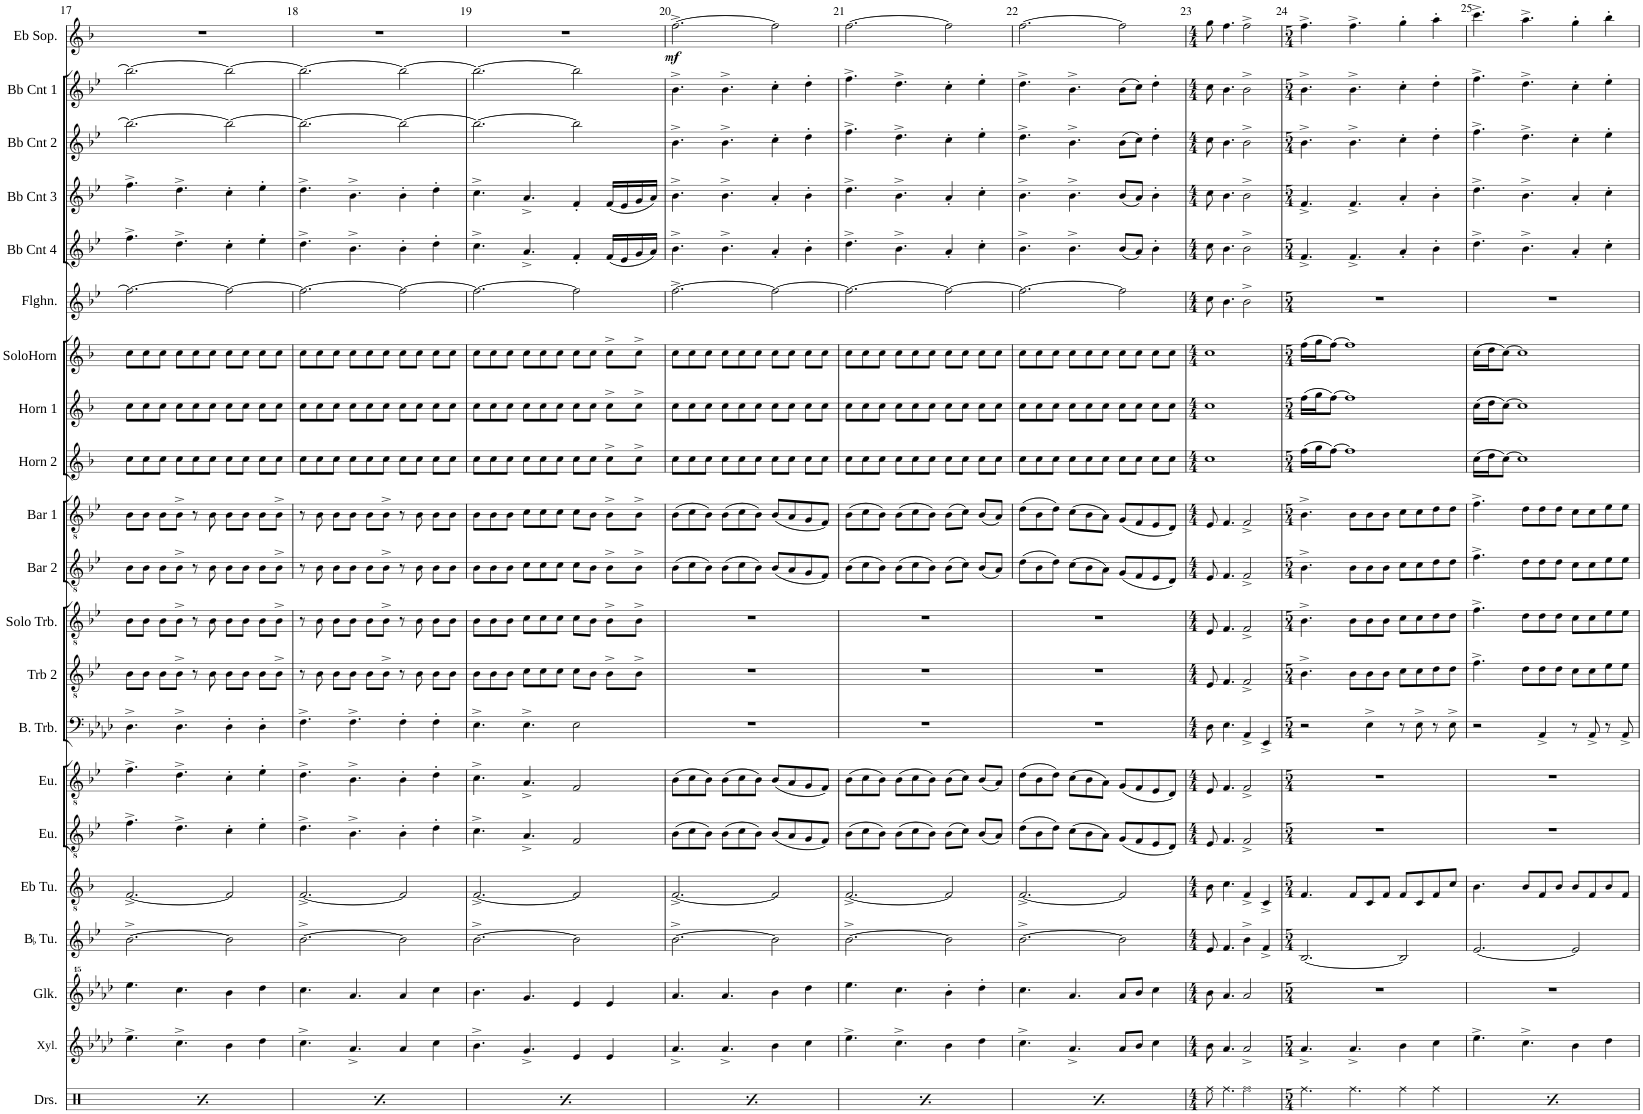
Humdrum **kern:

**kern	**dynam	**kern	**kern	**kern	**kern	**kern	**kern	**kern	**kern	**kern	**kern	**kern	**kern	**kern	**kern	**kern	**kern	**kern	**kern	**kern	**kern	**dynam
*part21	*part21	*part20	*part19	*part18	*part17	*part16	*part15	*part14	*part13	*part12	*part11	*part10	*part9	*part8	*part7	*part6	*part5	*part4	*part3	*part2	*part1	*part1
*staff21	*staff21	*staff20	*staff19	*staff18	*staff17	*staff16	*staff15	*staff14	*staff13	*staff12	*staff11	*staff10	*staff9	*staff8	*staff7	*staff6	*staff5	*staff4	*staff3	*staff2	*staff1	*staff1
*I"Drumset	*	*I"Xylophone	*I"Glockenspiel	*I"BaccidentalFlat Tuba	*I"Eb Tuba	*I"Euphonium	*I"Euphonium	*I"Bass Trombone	*I"Trombone 2	*I"Solo Trombone	*I"Baritone 2	*I"Baritone 1	*I"Horn 2	*I"Horn 1	*I"Solo Horn	*I"Flugelhorn	*I"Bb Cornet 4	*I"Bb Cornet 3	*I"Bb Cornet 2	*I"Bb Cornet 1	*I"Eb Soprano	*
*I'Drs.	*	*I'Xyl.	*I'Glk.	*I'BaccidentalFlat Tu.	*I'Eb Tu.	*I'Eu.	*I'Eu.	*I'B. Trb.	*I'Trb 2	*I'Solo Trb.	*I'Bar 2	*I'Bar 1	*I'Horn 2	*I'Horn 1	*I'SoloHorn	*I'Flghn.	*I'Bb Cnt 4	*I'Bb Cnt 3	*I'Bb Cnt 2	*I'Bb Cnt 1	*I'Eb Sop.	*
!!LO:PB:g=z
*clefX	*	*clefG2	*clefG^^2	*clefG2	*clefGv2	*clefGv2	*clefGv2	*clefF4	*clefGv2	*clefGv2	*clefGv2	*clefGv2	*clefG2	*clefG2	*clefG2	*clefG2	*clefG2	*clefG2	*clefG2	*clefG2	*clefG2	*
*	*	*Trd-7c-12	*	*	*	*	*	*	*	*	*Trd4c7	*	*Trd5c9	*Trd5c9	*Trd5c9	*Trd1c2	*Trd1c2	*Trd1c2	*Trd1c2	*Trd1c2	*Trd-2c-3	*
*k[]	*	*k[b-e-a-d-]	*k[b-e-a-d-]	*k[b-e-]	*k[b-]	*k[b-e-]	*k[b-e-]	*k[b-e-a-d-]	*k[b-e-]	*k[b-e-]	*k[b-e-]	*k[b-e-]	*k[b-]	*k[b-]	*k[b-]	*k[b-e-]	*k[b-e-]	*k[b-e-]	*k[b-e-]	*k[b-e-]	*k[b-]	*
*M5/4	*	*M5/4	*M5/4	*M5/4	*M5/4	*M5/4	*M5/4	*M5/4	*M5/4	*M5/4	*M5/4	*M5/4	*M5/4	*M5/4	*M5/4	*M5/4	*M5/4	*M5/4	*M5/4	*M5/4	*M5/4	*
=17	=17	=17	=17	=17	=17	=17	=17	=17	=17	=17	=17	=17	=17	=17	=17	=17	=17	=17	=17	=17	=17	=17
!	!LO:DY:b	!	!	!	!	!	!	!	!	!	!	!	!	!	!	!	!	!	!	!	!	!
4.Rff\	mf	4.ee-^\	4.eeee-\	[2.b-^\	[2.F^/	4.f^\	4.f^\	4.D-^\	8B-\L	8B-\L	8B-\L	8B-\L	8cc\L	8cc\L	8cc\L	2.ff\_	4.ff^\	4.ff^\	2.bb-\_	2.bb-\_	4%5r	.
.	.	.	.	.	.	.	.	.	8B-\J	8B-\J	8B-\J	8B-\J	8cc\	8cc\	8cc\	.	.	.	.	.	.	.
.	.	.	.	.	.	.	.	.	8B-\L	8B-\L	8B-\L	8B-\L	8cc\J	8cc\J	8cc\J	.	.	.	.	.	.	.
4.Rff\	.	4.cc^\	4.cccc\	.	.	4.d^\	4.d^\	4.D-^\	8B-^\J	8B-^\J	8B-^\J	8B-^\J	8cc\L	8cc\L	8cc\L	.	4.dd^\	4.dd^\	.	.	.	.
.	.	.	.	.	.	.	.	.	8r	8r	8r	8r	8cc\	8cc\	8cc\	.	.	.	.	.	.	.
.	.	.	.	.	.	.	.	.	8B-\	8B-\	8B-\	8B-\	8cc\J	8cc\J	8cc\J	.	.	.	.	.	.	.
4Rff\	.	4b-\	4bbb-\	2b-\]	2F/]	4c'\	4c'\	4D-'\	8B-\L	8B-\L	8B-\L	8B-\L	8cc\L	8cc\L	8cc\L	2ff\_	4cc'\	4cc'\	2bb-\_	2bb-\_	.	.
.	.	.	.	.	.	.	.	.	8B-\J	8B-\J	8B-\J	8B-\J	8cc\J	8cc\J	8cc\J	.	.	.	.	.	.	.
4Rff\	.	4dd-\	4dddd-\	.	.	4e-'\	4e-'\	4D-'\	8B-\L	8B-\L	8B-\L	8B-\L	8cc\L	8cc\L	8cc\L	.	4ee-'\	4ee-'\	.	.	.	.
.	.	.	.	.	.	.	.	.	8B-^\J	8B-^\J	8B-^\J	8B-^\J	8cc\J	8cc\J	8cc\J	.	.	.	.	.	.	.
=18	=18	=18	=18	=18	=18	=18	=18	=18	=18	=18	=18	=18	=18	=18	=18	=18	=18	=18	=18	=18	=18	=18
!	!LO:DY:b	!	!	!	!	!	!	!	!	!	!	!	!	!	!	!	!	!	!	!	!	!
4.Rff\	mf	4.cc^\	4.cccc\	[2.b-^\	[2.F^/	4.d^\	4.d^\	4.F^\	8r	8r	8r	8r	8cc\L	8cc\L	8cc\L	2.ff\_	4.dd^\	4.dd^\	2.bb-\_	2.bb-\_	4%5r	.
.	.	.	.	.	.	.	.	.	8B-\	8B-\	8B-\	8B-\	8cc\	8cc\	8cc\	.	.	.	.	.	.	.
.	.	.	.	.	.	.	.	.	8B-\L	8B-\L	8B-\L	8B-\L	8cc\J	8cc\J	8cc\J	.	.	.	.	.	.	.
4.Rff\	.	4.a-^/	4.aaa-/	.	.	4.B-^\	4.B-^\	4.F^\	8B-\J	8B-\J	8B-\J	8B-\J	8cc\L	8cc\L	8cc\L	.	4.b-^\	4.b-^\	.	.	.	.
.	.	.	.	.	.	.	.	.	8B-\L	8B-\L	8B-\L	8B-\L	8cc\	8cc\	8cc\	.	.	.	.	.	.	.
.	.	.	.	.	.	.	.	.	8B-^\J	8B-^\J	8B-^\J	8B-^\J	8cc\J	8cc\J	8cc\J	.	.	.	.	.	.	.
4Rff\	.	4a-/	4aaa-/	2b-\]	2F/]	4B-'\	4B-'\	4F'\	8r	8r	8r	8r	8cc\L	8cc\L	8cc\L	2ff\_	4b-'\	4b-'\	2bb-\_	2bb-\_	.	.
.	.	.	.	.	.	.	.	.	8B-\	8B-\	8B-\	8B-\	8cc\J	8cc\J	8cc\J	.	.	.	.	.	.	.
4Rff\	.	4cc\	4cccc\	.	.	4d'\	4d'\	4F'\	8B-\L	8B-\L	8B-\L	8B-\L	8cc\L	8cc\L	8cc\L	.	4dd'\	4dd'\	.	.	.	.
.	.	.	.	.	.	.	.	.	8B-\J	8B-\J	8B-\J	8B-\J	8cc\J	8cc\J	8cc\J	.	.	.	.	.	.	.
=19	=19	=19	=19	=19	=19	=19	=19	=19	=19	=19	=19	=19	=19	=19	=19	=19	=19	=19	=19	=19	=19	=19
!	!LO:DY:b	!	!	!	!	!	!	!	!	!	!	!	!	!	!	!	!	!	!	!	!	!
4.Rff\	mf	4.b-^\	4.bbb-\	[2.b-^\	[2.F^/	4.c^\	4.c^\	4.E-^\	8B-\L	8B-\L	8B-\L	8B-\L	8cc\L	8cc\L	8cc\L	2.ff\_	4.cc^\	4.cc^\	2.bb-\_	2.bb-\_	4%5r	.
.	.	.	.	.	.	.	.	.	8B-\	8B-\	8B-\	8B-\	8cc\	8cc\	8cc\	.	.	.	.	.	.	.
.	.	.	.	.	.	.	.	.	8B-\J	8B-\J	8B-\J	8B-\J	8cc\J	8cc\J	8cc\J	.	.	.	.	.	.	.
4.Rff\	.	4.g^/	4.ggg/	.	.	4.A^/	4.A^/	4.E-^\	8c\L	8c\L	8c\L	8c\L	8cc\L	8cc\L	8cc\L	.	4.a^/	4.a^/	.	.	.	.
.	.	.	.	.	.	.	.	.	8c\	8c\	8c\	8c\	8cc\	8cc\	8cc\	.	.	.	.	.	.	.
.	.	.	.	.	.	.	.	.	8c\J	8c\J	8c\J	8c\J	8cc\J	8cc\J	8cc\J	.	.	.	.	.	.	.
4Rff\	.	4e-/	4eee-/	2b-\]	2F/]	2F/	2F/	2E-\	8c\L	8c\L	8c\L	8c\L	8cc\L	8cc\L	8cc\L	2ff\]	4f'/	4f'/	2bb-\]	2bb-\]	.	.
.	.	.	.	.	.	.	.	.	8B-\J	8B-\J	8B-\J	8B-\J	8cc\J	8cc\J	8cc\J	.	.	.	.	.	.	.
4Rff\	.	4e-/	4eee-/	.	.	.	.	.	8B-^\L	8B-^\L	8B-^\L	8B-^\L	8cc^\L	8cc^\L	8cc^\L	.	(16f/LL	(16f/LL	.	.	.	.
.	.	.	.	.	.	.	.	.	.	.	.	.	.	.	.	.	16e-/	16e-/	.	.	.	.
.	.	.	.	.	.	.	.	.	8B-^\J	8B-^\J	8B-^\J	8B-^\J	8cc^\J	8cc^\J	8cc^\J	.	16g/	16g/	.	.	.	.
.	.	.	.	.	.	.	.	.	.	.	.	.	.	.	.	.	16a/JJ)	16a/JJ)	.	.	.	.
=20	=20	=20	=20	=20	=20	=20	=20	=20	=20	=20	=20	=20	=20	=20	=20	=20	=20	=20	=20	=20	=20	=20
!	!LO:DY:b	!	!	!	!	!	!	!	!	!	!	!	!	!	!	!	!	!	!	!	!	!LO:DY:b
4.Rff\	mf	4.a-^/	4.aaa-/	[2.b-^\	[2.F^/	(8B-\L	(8B-\L	4%5r	4%5r	4%5r	(8B-\L	(8B-\L	8cc\L	8cc\L	8cc\L	[2.ff^\	4.b-^\	4.b-^\	4.b-^\	4.b-^\	[2.ff^\	mf
.	.	.	.	.	.	8c\	8c\	.	.	.	8c\	8c\	8cc\	8cc\	8cc\	.	.	.	.	.	.	.
.	.	.	.	.	.	8B-\J)	8B-\J)	.	.	.	8B-\J)	8B-\J)	8cc\J	8cc\J	8cc\J	.	.	.	.	.	.	.
4.Rff\	.	4.a-^/	4.aaa-/	.	.	(8B-\L	(8B-\L	.	.	.	(8B-\L	(8B-\L	8cc\L	8cc\L	8cc\L	.	4.b-^\	4.b-^\	4.b-^\	4.b-^\	.	.
.	.	.	.	.	.	8c\	8c\	.	.	.	8c\	8c\	8cc\	8cc\	8cc\	.	.	.	.	.	.	.
.	.	.	.	.	.	8B-\J)	8B-\J)	.	.	.	8B-\J)	8B-\J)	8cc\J	8cc\J	8cc\J	.	.	.	.	.	.	.
4Rff\	.	4b-\	4bbb-\	2b-\]	2F/]	(8B-/L	(8B-/L	.	.	.	(8B-/L	(8B-/L	8cc\L	8cc\L	8cc\L	2ff\_	4a'/	4a'/	4cc'\	4cc'\	2ff\]	.
.	.	.	.	.	.	8A/	8A/	.	.	.	8A/	8A/	8cc\J	8cc\J	8cc\J	.	.	.	.	.	.	.
4Rff\	.	4cc\	4dddd-\	.	.	8G/	8G/	.	.	.	8G/	8G/	8cc\L	8cc\L	8cc\L	.	4b-'\	4b-'\	4dd'\	4dd'\	.	.
.	.	.	.	.	.	8F/J)	8F/J)	.	.	.	8F/J)	8F/J)	8cc\J	8cc\J	8cc\J	.	.	.	.	.	.	.
=21	=21	=21	=21	=21	=21	=21	=21	=21	=21	=21	=21	=21	=21	=21	=21	=21	=21	=21	=21	=21	=21	=21
!	!LO:DY:b	!	!	!	!	!	!	!	!	!	!	!	!	!	!	!	!	!	!	!	!	!
4.Rff\	mf	4.ee-^\	4.eeee-\	[2.b-^\	[2.F^/	(8B-\L	(8B-\L	4%5r	4%5r	4%5r	(8B-\L	(8B-\L	8cc\L	8cc\L	8cc\L	2.ff\_	4.dd^\	4.dd^\	4.ff^\	4.ff^\	[2.ff\	.
.	.	.	.	.	.	8c\	8c\	.	.	.	8c\	8c\	8cc\	8cc\	8cc\	.	.	.	.	.	.	.
.	.	.	.	.	.	8B-\J)	8B-\J)	.	.	.	8B-\J)	8B-\J)	8cc\J	8cc\J	8cc\J	.	.	.	.	.	.	.
4.Rff\	.	4.cc^\	4.cccc\	.	.	(8B-\L	(8B-\L	.	.	.	(8B-\L	(8B-\L	8cc\L	8cc\L	8cc\L	.	4.b-^\	4.b-^\	4.dd^\	4.dd^\	.	.
.	.	.	.	.	.	8c\	8c\	.	.	.	8c\	8c\	8cc\	8cc\	8cc\	.	.	.	.	.	.	.
.	.	.	.	.	.	8B-\J)	8B-\J)	.	.	.	8B-\J)	8B-\J)	8cc\J	8cc\J	8cc\J	.	.	.	.	.	.	.
4Rff\	.	4b-\	4bbb-'\	2b-\]	2F/]	(8B-\L	(8B-\L	.	.	.	(8B-\L	(8B-\L	8cc\L	8cc\L	8cc\L	2ff\_	4a'/	4a'/	4cc'\	4cc'\	2ff\]	.
.	.	.	.	.	.	8c\J)	8c\J)	.	.	.	8c\J)	8c\J)	8cc\J	8cc\J	8cc\J	.	.	.	.	.	.	.
4Rff\	.	4dd-\	4dddd-'\	.	.	(8B-/L	(8B-/L	.	.	.	(8B-/L	(8B-/L	8cc\L	8cc\L	8cc\L	.	4cc'\	4cc'\	4ee-'\	4ee-'\	.	.
.	.	.	.	.	.	8A/J)	8A/J)	.	.	.	8A/J)	8A/J)	8cc\J	8cc\J	8cc\J	.	.	.	.	.	.	.
=22	=22	=22	=22	=22	=22	=22	=22	=22	=22	=22	=22	=22	=22	=22	=22	=22	=22	=22	=22	=22	=22	=22
!	!LO:DY:b	!	!	!	!	!	!	!	!	!	!	!	!	!	!	!	!	!	!	!	!	!
4.Rff\	mf	4.cc^\	4.cccc\	[2.b-^\	[2.F^/	(8d\L	(8d\L	4%5r	4%5r	4%5r	(8d\L	(8d\L	8cc\L	8cc\L	8cc\L	2.ff\_	4.b-^\	4.b-^\	4.dd^\	4.dd^\	[2.ff\	.
.	.	.	.	.	.	8B-\	8B-\	.	.	.	8B-\	8B-\	8cc\	8cc\	8cc\	.	.	.	.	.	.	.
.	.	.	.	.	.	8d\J)	8d\J)	.	.	.	8d\J)	8d\J)	8cc\J	8cc\J	8cc\J	.	.	.	.	.	.	.
4.Rff\	.	4.a-^/	4.aaa-/	.	.	(8c\L	(8c\L	.	.	.	(8c\L	(8c\L	8cc\L	8cc\L	8cc\L	.	4.b-^\	4.b-^\	4.b-^\	4.b-^\	.	.
.	.	.	.	.	.	8B-\	8B-\	.	.	.	8B-\	8B-\	8cc\	8cc\	8cc\	.	.	.	.	.	.	.
.	.	.	.	.	.	8A\J)	8A\J)	.	.	.	8A\J)	8A\J)	8cc\J	8cc\J	8cc\J	.	.	.	.	.	.	.
4Rff\	.	8a-/L	8aaa-/L	2b-\]	2F/]	(8G/L	(8G/L	.	.	.	(8G/L	(8G/L	8cc\L	8cc\L	8cc\L	2ff\]	(8b-/L	(8b-/L	(8b-\L	(8b-\L	2ff\]	.
.	.	8b-/J	8bbb-/J	.	.	8F/	8F/	.	.	.	8F/	8F/	8cc\J	8cc\J	8cc\J	.	8a/J)	8a/J)	8cc\J)	8cc\J)	.	.
4Rff\	.	4cc\	4cccc\	.	.	8E-/	8E-/	.	.	.	8E-/	8E-/	8cc\L	8cc\L	8cc\L	.	4b-'\	4b-'\	4dd'\	4dd'\	.	.
.	.	.	.	.	.	8D/J)	8D/J)	.	.	.	8D/J)	8D/J)	8cc\J	8cc\J	8cc\J	.	.	.	.	.	.	.
=23	=23	=23	=23	=23	=23	=23	=23	=23	=23	=23	=23	=23	=23	=23	=23	=23	=23	=23	=23	=23	=23	=23
*M4/4	*	*M4/4	*M4/4	*M4/4	*M4/4	*M4/4	*M4/4	*M4/4	*M4/4	*M4/4	*M4/4	*M4/4	*M4/4	*M4/4	*M4/4	*M4/4	*M4/4	*M4/4	*M4/4	*M4/4	*M4/4	*
8Rff\	.	8b-\	8bbb-\	8e-/	8B-\	8E-/	8E-/	8D-\	8E-/	8E-/	8E-/	8E-/	1cc	1cc	1cc	8cc\	8cc\	8cc\	8cc\	8cc\	8gg\	.
4.Rff\	.	4.a-/	4.aaa-/	4.f/	4.c\	4.F/	4.F/	4.E-\	4.F/	4.F/	4.F/	4.F/	.	.	.	4.b-\	4.b-\	4.b-\	4.b-\	4.b-\	4.ff\	.
2Rff\	.	2a-^/	2aaa-/	4b-^\	4F^/	2F^/	2F^/	4AA-^/	2F^/	2F^/	2F^/	2F^/	.	.	.	2b-^\	2b-^\	2b-^\	2b-^\	2b-^\	2ff^\	.
.	.	.	.	4f^/	4C^/	.	.	4EE-^/	.	.	.	.	.	.	.	.	.	.	.	.	.	.
=24	=24	=24	=24	=24	=24	=24	=24	=24	=24	=24	=24	=24	=24	=24	=24	=24	=24	=24	=24	=24	=24	=24
*M5/4	*	*M5/4	*M5/4	*M5/4	*M5/4	*M5/4	*M5/4	*M5/4	*M5/4	*M5/4	*M5/4	*M5/4	*M5/4	*M5/4	*M5/4	*M5/4	*M5/4	*M5/4	*M5/4	*M5/4	*M5/4	*
4.Rff\	.	4.a-^/	4%5r	[2.B-/	4.F/	4%5r	4%5r	2r	4.B-^\	4.B-^\	4.B-^\	4.B-^\	(16ff\LL	(16ff\LL	(16ff\LL	4%5r	4.f^/	4.f^/	4.b-^\	4.b-^\	4.ff^\	.
.	.	.	.	.	.	.	.	.	.	.	.	.	16gg\J	16gg\J	16gg\J	.	.	.	.	.	.	.
.	.	.	.	.	.	.	.	.	.	.	.	.	[8ff\J)	[8ff\J)	[8ff\J)	.	.	.	.	.	.	.
.	.	.	.	.	.	.	.	.	.	.	.	.	1ff]	1ff]	1ff]	.	.	.	.	.	.	.
4.Rff\	.	4.a-^/	.	.	8F/L	.	.	.	8B-\L	8B-\L	8B-\L	8B-\L	.	.	.	.	4.f^/	4.f^/	4.b-^\	4.b-^\	4.ff^\	.
.	.	.	.	.	8C/	.	.	4E-^\	8B-\	8B-\	8B-\	8B-\	.	.	.	.	.	.	.	.	.	.
.	.	.	.	.	8F/J	.	.	.	8B-\J	8B-\J	8B-\J	8B-\J	.	.	.	.	.	.	.	.	.	.
4Rff\	.	4b-\	.	2B-/]	8F/L	.	.	8r	8c\L	8c\L	8c\L	8c\L	.	.	.	.	4a'/	4a'/	4cc'\	4cc'\	4gg'\	.
.	.	.	.	.	8C/	.	.	8E-^\	8c\	8c\	8c\	8c\	.	.	.	.	.	.	.	.	.	.
4Rff\	.	4cc\	.	.	8F/	.	.	8r	8d\	8d\	8d\	8d\	.	.	.	.	4b-'\	4b-'\	4dd'\	4dd'\	4aa'\	.
.	.	.	.	.	8c/J	.	.	8E-^\	8d\J	8d\J	8d\J	8d\J	.	.	.	.	.	.	.	.	.	.
=25	=25	=25	=25	=25	=25	=25	=25	=25	=25	=25	=25	=25	=25	=25	=25	=25	=25	=25	=25	=25	=25	=25
4.Rff\	.	4.ee-^\	4%5r	[2.e-/	4.B-\	4%5r	4%5r	2r	4.f^\	4.f^\	4.f^\	4.f^\	(16cc\LL	(16cc\LL	(16cc\LL	4%5r	4.dd^\	4.dd^\	4.ff^\	4.ff^\	4.ccc^\	.
.	.	.	.	.	.	.	.	.	.	.	.	.	16dd\J	16dd\J	16dd\J	.	.	.	.	.	.	.
.	.	.	.	.	.	.	.	.	.	.	.	.	[8cc\J)	[8cc\J)	[8cc\J)	.	.	.	.	.	.	.
.	.	.	.	.	.	.	.	.	.	.	.	.	1cc]	1cc]	1cc]	.	.	.	.	.	.	.
4.Rff\	.	4.cc^\	.	.	8B-/L	.	.	.	8d\L	8d\L	8d\L	8d\L	.	.	.	.	4.b-^\	4.b-^\	4.dd^\	4.dd^\	4.aa^\	.
.	.	.	.	.	8F/	.	.	4AA-^/	8d\	8d\	8d\	8d\	.	.	.	.	.	.	.	.	.	.
.	.	.	.	.	8B-/J	.	.	.	8d\J	8d\J	8d\J	8d\J	.	.	.	.	.	.	.	.	.	.
4Rff\	.	4b-\	.	2e-/]	8B-/L	.	.	8r	8c\L	8c\L	8c\L	8c\L	.	.	.	.	4a'/	4a'/	4cc'\	4cc'\	4gg'\	.
.	.	.	.	.	8F/	.	.	8AA-^/	8c\	8c\	8c\	8c\	.	.	.	.	.	.	.	.	.	.
4Rff\	.	4dd-\	.	.	8B-/	.	.	8r	8e-\	8e-\	8e-\	8e-\	.	.	.	.	4cc'\	4cc'\	4ee-'\	4ee-'\	4bb-'\	.
.	.	.	.	.	8F/J	.	.	8AA-^/	8e-\J	8e-\J	8e-\J	8e-\J	.	.	.	.	.	.	.	.	.	.
=	=	=	=	=	=	=	=	=	=	=	=	=	=	=	=	=	=	=	=	=	=	=
*-	*-	*-	*-	*-	*-	*-	*-	*-	*-	*-	*-	*-	*-	*-	*-	*-	*-	*-	*-	*-	*-	*-
